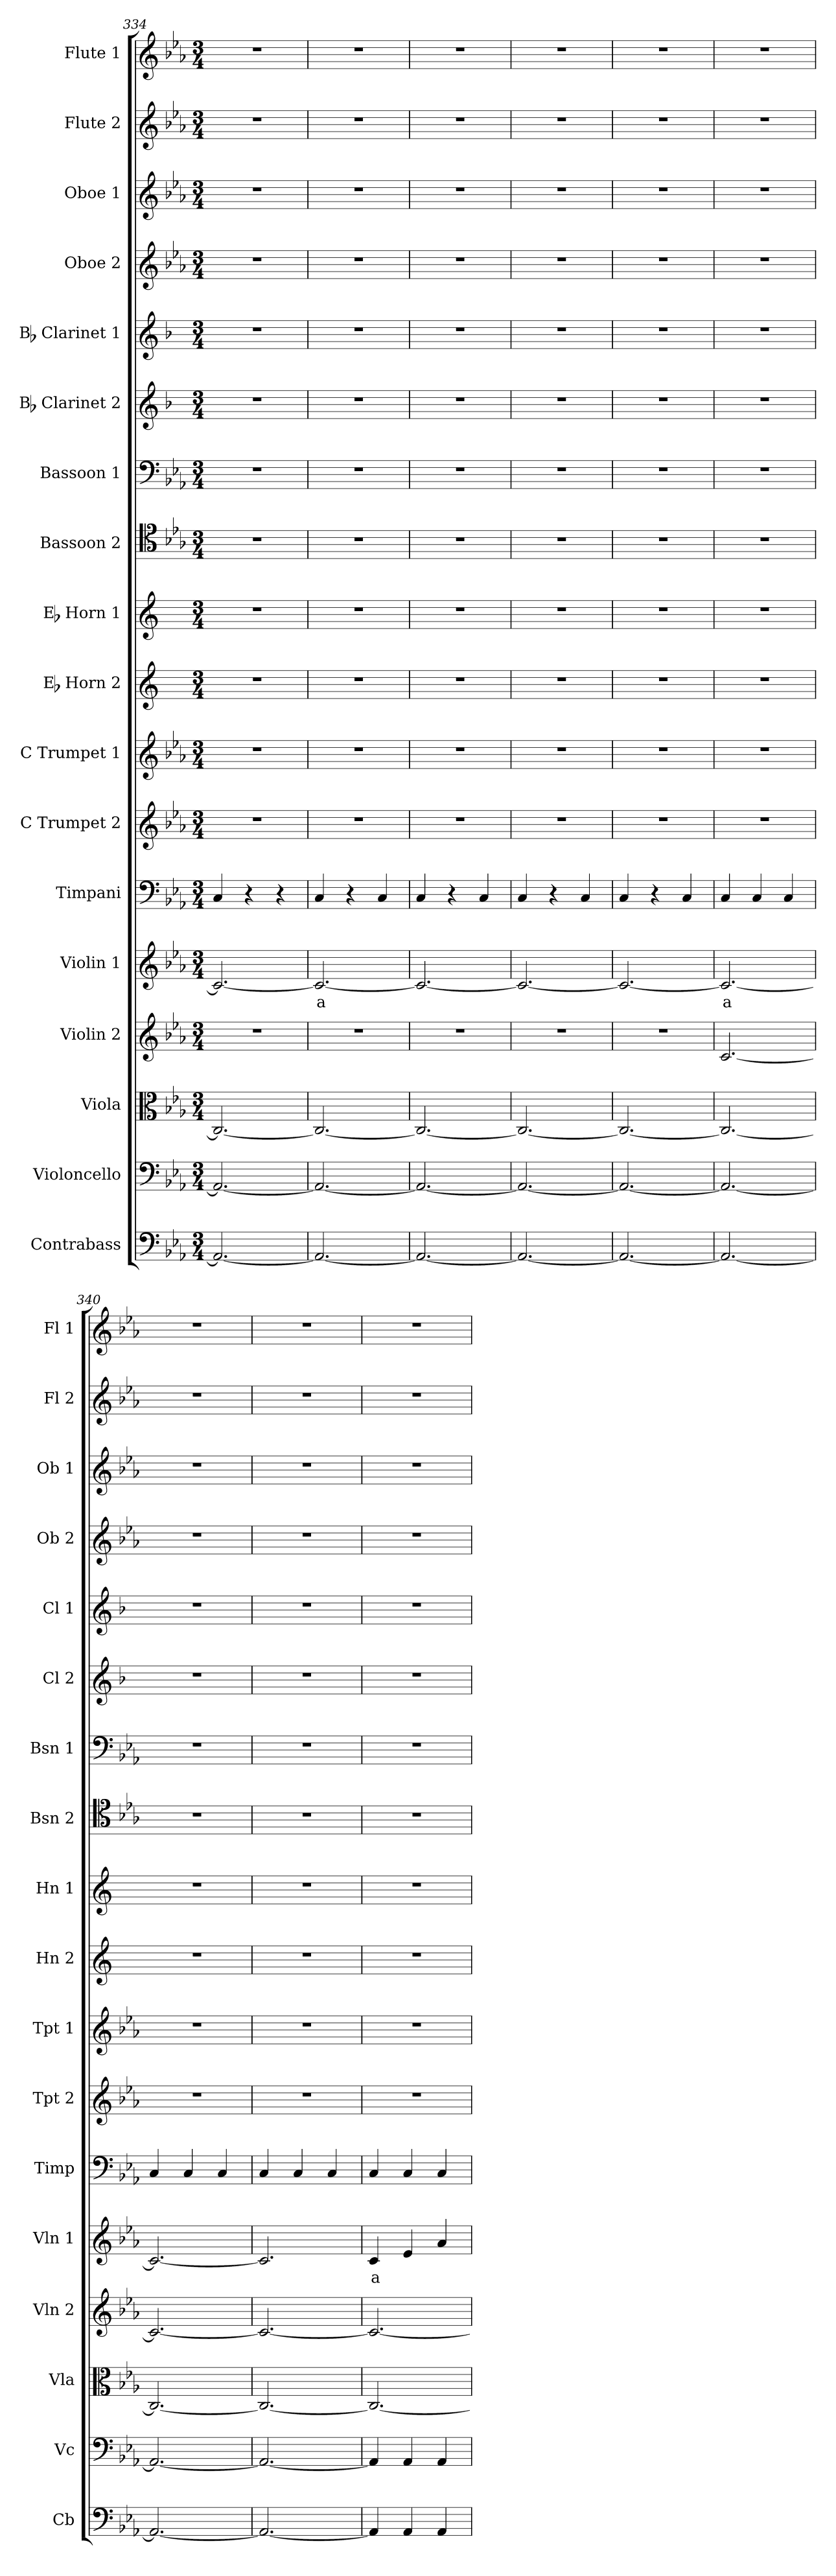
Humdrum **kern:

**kern	**dynam	**kern	**dynam	**kern	**dynam	**kern	**dynam	**kern	**text	**dynam	**kern	**dynam	**kern	**kern	**kern	**kern	**kern	**kern	**kern	**kern	**kern	**kern	**kern	**kern
*part18	*part18	*part17	*part17	*part16	*part16	*part15	*part15	*part14	*part14	*part14	*part13	*part13	*part12	*part11	*part10	*part9	*part8	*part7	*part6	*part5	*part4	*part3	*part2	*part1
*staff18	*staff18	*staff17	*staff17	*staff16	*staff16	*staff15	*staff15	*staff14	*staff14	*staff14	*staff13	*staff13	*staff12	*staff11	*staff10	*staff9	*staff8	*staff7	*staff6	*staff5	*staff4	*staff3	*staff2	*staff1
*I"Contrabass	*	*I"Violoncello	*	*I"Viola	*	*I"Violin 2	*	*I"Violin 1	*	*	*I"Timpani	*	*I"C Trumpet 2	*I"C Trumpet 1	*I"Eb Horn 2	*I"Eb Horn 1	*I"Bassoon 2	*I"Bassoon 1	*I"Bb Clarinet 2	*I"Bb Clarinet 1	*I"Oboe 2	*I"Oboe 1	*I"Flute 2	*I"Flute 1
*I'Cb	*	*I'Vc	*	*I'Vla	*	*I'Vln 2	*	*I'Vln 1	*	*	*I'Timp	*	*I'Tpt 2	*I'Tpt 1	*I'Hn 2	*I'Hn 1	*I'Bsn 2	*I'Bsn 1	*I'Cl 2	*I'Cl 1	*I'Ob 2	*I'Ob 1	*I'Fl 2	*I'Fl 1
*clefF4	*	*clefF4	*	*clefC3	*	*clefG2	*	*clefG2	*	*	*clefF4	*	*clefG2	*clefG2	*clefG2	*clefG2	*clefC4	*clefF4	*clefG2	*clefG2	*clefG2	*clefG2	*clefG2	*clefG2
*ITrd7c12	*	*	*	*	*	*	*	*	*	*	*	*	*	*	*ITrd5c9	*ITrd5c9	*	*	*ITrd1c2	*ITrd1c2	*	*	*	*
*k[b-e-a-]	*	*k[b-e-a-]	*	*k[b-e-a-]	*	*k[b-e-a-]	*	*k[b-e-a-]	*	*	*k[b-e-a-]	*	*k[b-e-a-]	*k[b-e-a-]	*k[b-e-a-]	*k[b-e-a-]	*k[b-e-a-]	*k[b-e-a-]	*k[b-e-a-]	*k[b-e-a-]	*k[b-e-a-]	*k[b-e-a-]	*k[b-e-a-]	*k[b-e-a-]
*M3/4	*	*M3/4	*	*M3/4	*	*M3/4	*	*M3/4	*	*	*M3/4	*	*M3/4	*M3/4	*M3/4	*M3/4	*M3/4	*M3/4	*M3/4	*M3/4	*M3/4	*M3/4	*M3/4	*M3/4
=334	=334	=334	=334	=334	=334	=334	=334	=334	=334	=334	=334	=334	=334	=334	=334	=334	=334	=334	=334	=334	=334	=334	=334	=334
2.AAA-/_	.	2.AA-/_	.	2.C/_	.	2.r	.	2.c/_	.	.	4C/	.	2.r	2.r	2.r	2.r	2.r	2.r	2.r	2.r	2.r	2.r	2.r	2.r
.	.	.	.	.	.	.	.	.	.	.	4r	.	.	.	.	.	.	.	.	.	.	.	.	.
.	.	.	.	.	.	.	.	.	.	.	4r	.	.	.	.	.	.	.	.	.	.	.	.	.
=335	=335	=335	=335	=335	=335	=335	=335	=335	=335	=335	=335	=335	=335	=335	=335	=335	=335	=335	=335	=335	=335	=335	=335	=335
!	!	!	!	!	!	!	!	!	!LO:LY:b:color=#FF0000	!	!	!	!	!	!	!	!	!	!	!	!	!	!	!
2.AAA-/_	.	2.AA-/_	.	2.C/_	.	2.r	.	2.c/_	a	.	4C/	.	2.r	2.r	2.r	2.r	2.r	2.r	2.r	2.r	2.r	2.r	2.r	2.r
.	.	.	.	.	.	.	.	.	.	.	4r	.	.	.	.	.	.	.	.	.	.	.	.	.
.	.	.	.	.	.	.	.	.	.	.	4C/	.	.	.	.	.	.	.	.	.	.	.	.	.
=336	=336	=336	=336	=336	=336	=336	=336	=336	=336	=336	=336	=336	=336	=336	=336	=336	=336	=336	=336	=336	=336	=336	=336	=336
2.AAA-/_	.	2.AA-/_	.	2.C/_	.	2.r	.	2.c/_	.	.	4C/	.	2.r	2.r	2.r	2.r	2.r	2.r	2.r	2.r	2.r	2.r	2.r	2.r
.	.	.	.	.	.	.	.	.	.	.	4r	.	.	.	.	.	.	.	.	.	.	.	.	.
.	.	.	.	.	.	.	.	.	.	.	4C/	.	.	.	.	.	.	.	.	.	.	.	.	.
!!LO:PB:g=z
=337	=337	=337	=337	=337	=337	=337	=337	=337	=337	=337	=337	=337	=337	=337	=337	=337	=337	=337	=337	=337	=337	=337	=337	=337
2.AAA-/_	.	2.AA-/_	.	2.C/_	.	2.r	.	2.c/_	.	.	4C/	.	2.r	2.r	2.r	2.r	2.r	2.r	2.r	2.r	2.r	2.r	2.r	2.r
.	.	.	.	.	.	.	.	.	.	.	4r	.	.	.	.	.	.	.	.	.	.	.	.	.
.	.	.	.	.	.	.	.	.	.	.	4C/	.	.	.	.	.	.	.	.	.	.	.	.	.
=338	=338	=338	=338	=338	=338	=338	=338	=338	=338	=338	=338	=338	=338	=338	=338	=338	=338	=338	=338	=338	=338	=338	=338	=338
2.AAA-/_	.	2.AA-/_	.	2.C/_	.	2.r	.	2.c/_	.	.	4C/	.	2.r	2.r	2.r	2.r	2.r	2.r	2.r	2.r	2.r	2.r	2.r	2.r
.	.	.	.	.	.	.	.	.	.	.	4r	.	.	.	.	.	.	.	.	.	.	.	.	.
.	.	.	.	.	.	.	.	.	.	.	4C/	.	.	.	.	.	.	.	.	.	.	.	.	.
=339	=339	=339	=339	=339	=339	=339	=339	=339	=339	=339	=339	=339	=339	=339	=339	=339	=339	=339	=339	=339	=339	=339	=339	=339
!	!LO:DY:b	!	!	!	!	!	!	!	!LO:LY:b:color=#FF0000	!	!	!	!	!	!	!	!	!	!	!	!	!	!	!
!	!LO:DY:n=1:b	!	!LO:DY:b	!	!	!	!	!	!	!	!	!	!	!	!	!	!	!	!	!	!	!	!	!
!	!	!	!LO:DY:n=1:b	!	!LO:DY:b	!	!	!	!	!	!	!	!	!	!	!	!	!	!	!	!	!	!	!
!	!	!	!	!	!LO:DY:n=1:b	!	!LO:DY:b	!	!	!	!	!	!	!	!	!	!	!	!	!	!	!	!	!
!	!	!	!	!	!	!	!LO:DY:n=1:b	!	!	!LO:DY:b	!	!	!	!	!	!	!	!	!	!	!	!	!	!
!	!	!	!	!	!	!	!	!	!	!LO:DY:n=1:b	!	!LO:DY:b	!	!	!	!	!	!	!	!	!	!	!	!
!	!	!	!	!	!	!	!	!	!	!	!	!LO:DY:n=1:b	!	!	!	!	!	!	!	!	!	!	!	!
2.AAA-/_	other-dynamics pp	2.AA-/_	other-dynamics pp	2.C/_	other-dynamics pp	[2.c/	other-dynamics pp	2.c/_	a	other-dynamics pp	4C/	other-dynamics pp	2.r	2.r	2.r	2.r	2.r	2.r	2.r	2.r	2.r	2.r	2.r	2.r
.	.	.	.	.	.	.	.	.	.	.	4C/	.	.	.	.	.	.	.	.	.	.	.	.	.
.	.	.	.	.	.	.	.	.	.	.	4C/	.	.	.	.	.	.	.	.	.	.	.	.	.
=340	=340	=340	=340	=340	=340	=340	=340	=340	=340	=340	=340	=340	=340	=340	=340	=340	=340	=340	=340	=340	=340	=340	=340	=340
2.AAA-/_	.	2.AA-/_	.	2.C/_	.	2.c/_	.	2.c/_	.	.	4C/	.	2.r	2.r	2.r	2.r	2.r	2.r	2.r	2.r	2.r	2.r	2.r	2.r
.	.	.	.	.	.	.	.	.	.	.	4C/	.	.	.	.	.	.	.	.	.	.	.	.	.
.	.	.	.	.	.	.	.	.	.	.	4C/	.	.	.	.	.	.	.	.	.	.	.	.	.
=341	=341	=341	=341	=341	=341	=341	=341	=341	=341	=341	=341	=341	=341	=341	=341	=341	=341	=341	=341	=341	=341	=341	=341	=341
2.AAA-/_	.	2.AA-/_	.	2.C/_	.	2.c/_	.	2.c/]	.	.	4C/	.	2.r	2.r	2.r	2.r	2.r	2.r	2.r	2.r	2.r	2.r	2.r	2.r
.	.	.	.	.	.	.	.	.	.	.	4C/	.	.	.	.	.	.	.	.	.	.	.	.	.
.	.	.	.	.	.	.	.	.	.	.	4C/	.	.	.	.	.	.	.	.	.	.	.	.	.
=342	=342	=342	=342	=342	=342	=342	=342	=342	=342	=342	=342	=342	=342	=342	=342	=342	=342	=342	=342	=342	=342	=342	=342	=342
!	!	!	!	!	!	!	!	!	!LO:LY:b:color=#FF0000	!	!	!	!	!	!	!	!	!	!	!	!	!	!	!
4AAA-/]	.	4AA-/]	.	2.C/_	.	2.c/_	.	4c/	a	.	4C/	.	2.r	2.r	2.r	2.r	2.r	2.r	2.r	2.r	2.r	2.r	2.r	2.r
4AAA-/	.	4AA-/	.	.	.	.	.	4e-/	.	.	4C/	.	.	.	.	.	.	.	.	.	.	.	.	.
4AAA-/	.	4AA-/	.	.	.	.	.	4a-/	.	.	4C/	.	.	.	.	.	.	.	.	.	.	.	.	.
=	=	=	=	=	=	=	=	=	=	=	=	=	=	=	=	=	=	=	=	=	=	=	=	=
*-	*-	*-	*-	*-	*-	*-	*-	*-	*-	*-	*-	*-	*-	*-	*-	*-	*-	*-	*-	*-	*-	*-	*-	*-
